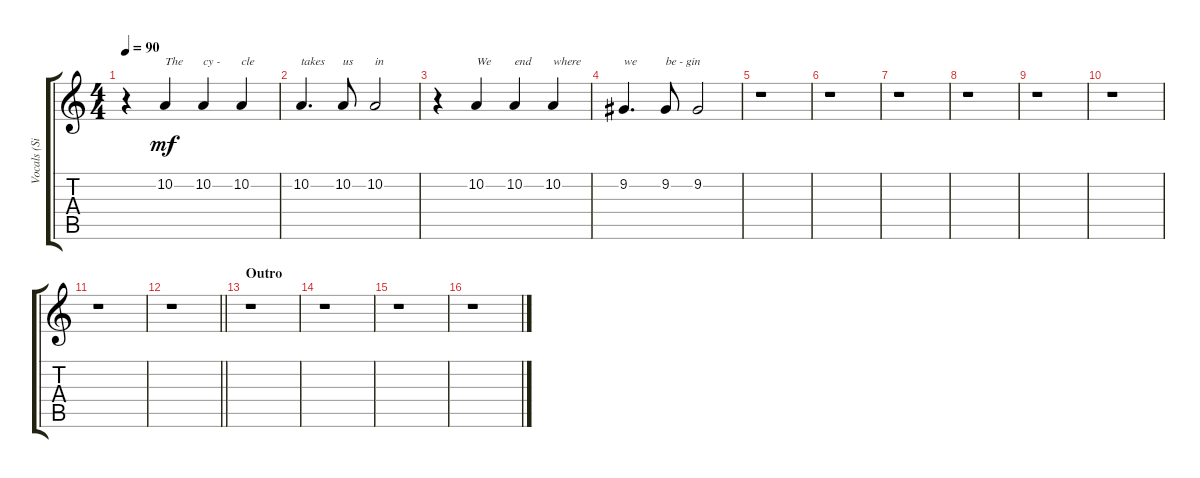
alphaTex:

\track ("Vocals (Simone)" "Vocals (Si") {instrument flute}
\staff {score tabs}
\tuning (E4 B3 G3 D3 A2 E2) {hide}
\ts (4 4)
\tempo 90
\clef g2
\ks c
r.4{dy mf} 10.2.4{txt "The"} 10.2.4{txt "cy -"} 10.2.4{txt "cle"} |
10.2.4{d txt "takes"} 10.2.8{txt "us"} 10.2.2{txt "in"} |
r.4 10.2.4{txt "We"} 10.2.4{txt "end"} 10.2.4{txt "where"} |
9.2.4{d txt "we"} 9.2.8{txt "be - gin"} 9.2.2 |
r.1 |
r.1 |
r.1 |
r.1 |
r.1 |
r.1 |
r.1 |
\barLineRight lightlight
r.1 |
\section ("" "Outro")
r.1 |
r.1 |
r.1 |
r.1
